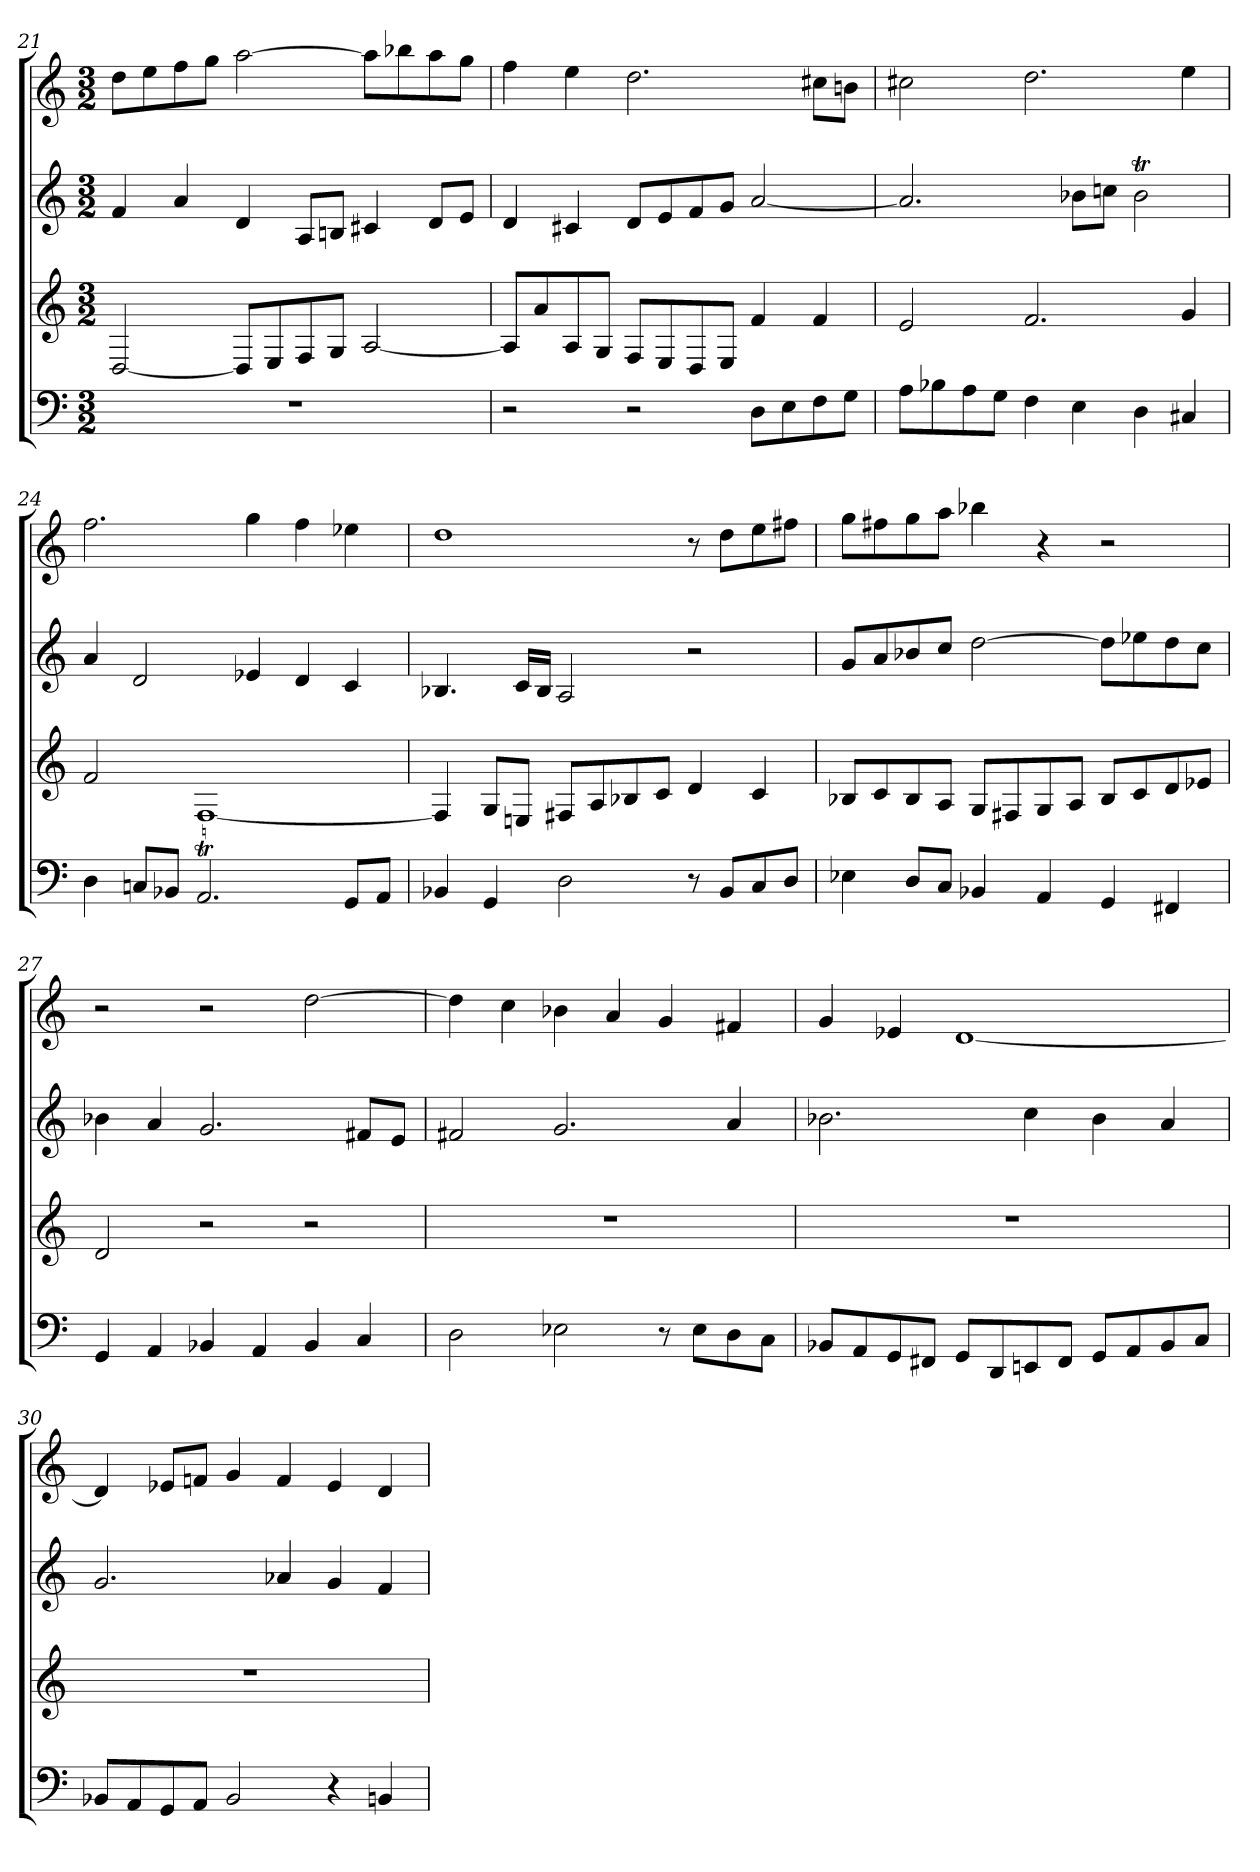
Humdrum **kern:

**kern	**kern	**kern	**kern
*part4	*part3	*part2	*part1
*staff4	*staff3	*staff2	*staff1
*M3/2	*M3/2	*M3/2	*M3/2
=21	=21	=21	=21
1.r	[2D	4f	8ddL
.	.	.	8ee
.	.	4a	8ff
.	.	.	8ggJ
.	8DL]	4d	[2aa
.	8E	.	.
.	8F	8AL	.
.	8GJ	8BnJ	.
.	[2A	4c#X	8aaL]
.	.	.	8bb-X
.	.	8dL	8aa
.	.	8eJ	8ggJ
=22	=22	=22	=22
2r	8AL]	4d	4ff
.	8a	.	.
.	8A	4c#X	4ee
.	8GJ	.	.
2r	8FL	8dL	2.dd
.	8E	8e	.
.	8D	8f	.
.	8EJ	8gJ	.
8DL	4f	[2a	.
8E	.	.	.
8F	4f	.	8cc#XL
8GJ	.	.	8bnJ
=23	=23	=23	=23
8AL	2e	2.a]	2cc#X
8B-X	.	.	.
8A	.	.	.
8GJ	.	.	.
4F	2.f	.	2.dd
4E	.	8b-XL	.
.	.	8ccnJ	.
4D	.	2b-T	.
4C#X	4g	.	4ee
=24	=24	=24	=24
4D	2f	4a	2.ff
8CnL	.	2d	.
8BB-XJ	.	.	.
2.AAT	[1F	.	.
.	.	4e-X	4gg
.	.	4d	4ff
8GGL	.	4c	4ee-X
8AAJ	.	.	.
=25	=25	=25	=25
4BB-X	4F]	4.B-X	1dd
4GG	8GL	.	.
.	8EnJ	16cLL	.
.	.	16B-JJ	.
2D	8F#XL	2A	.
.	8A	.	.
.	8B-X	.	.
.	8cJ	.	.
8r	4d	2r	8r
8BB-L	.	.	8ddL
8C	4c	.	8ee
8DJ	.	.	8ff#XJ
=26	=26	=26	=26
4E-X	8B-XL	8gL	8ggL
.	8c	8a	8ff#X
8DL	8B-	8b-X	8gg
8CJ	8AJ	8ccJ	8aaJ
4BB-X	8GL	[2dd	4bb-X
.	8F#X	.	.
4AA	8G	.	4r
.	8AJ	.	.
4GG	8B-L	8ddL]	2r
.	8c	8ee-X	.
4FF#X	8d	8dd	.
.	8e-XJ	8ccJ	.
=27	=27	=27	=27
4GG	2d	4b-X	2r
4AA	.	4a	.
4BB-X	2r	2.g	2r
4AA	.	.	.
4BB-	2r	.	[2dd
4C	.	8f#XL	.
.	.	8eJ	.
=28	=28	=28	=28
2D	1.r	2f#X	4dd]
.	.	.	4cc
2E-X	.	2.g	4b-X
.	.	.	4a
8r	.	.	4g
8E-L	.	.	.
8D	.	4a	4f#X
8CJ	.	.	.
=29	=29	=29	=29
8BB-XL	1.r	2.b-X	4g
8AA	.	.	.
8GG	.	.	4e-X
8FF#XJ	.	.	.
8GGL	.	.	[1d
8DD	.	.	.
8EEn	.	4cc	.
8FF#J	.	.	.
8GGL	.	4b-	.
8AA	.	.	.
8BB-	.	4a	.
8CJ	.	.	.
=30	=30	=30	=30
8BB-XL	1.r	2.g	4d]
8AA	.	.	.
8GG	.	.	8e-XL
8AAJ	.	.	8fnJ
2BB-	.	.	4g
.	.	4a-X	4f
4r	.	4g	4e-
4BBn	.	4f	4d
=	=	=	=
*-	*-	*-	*-
